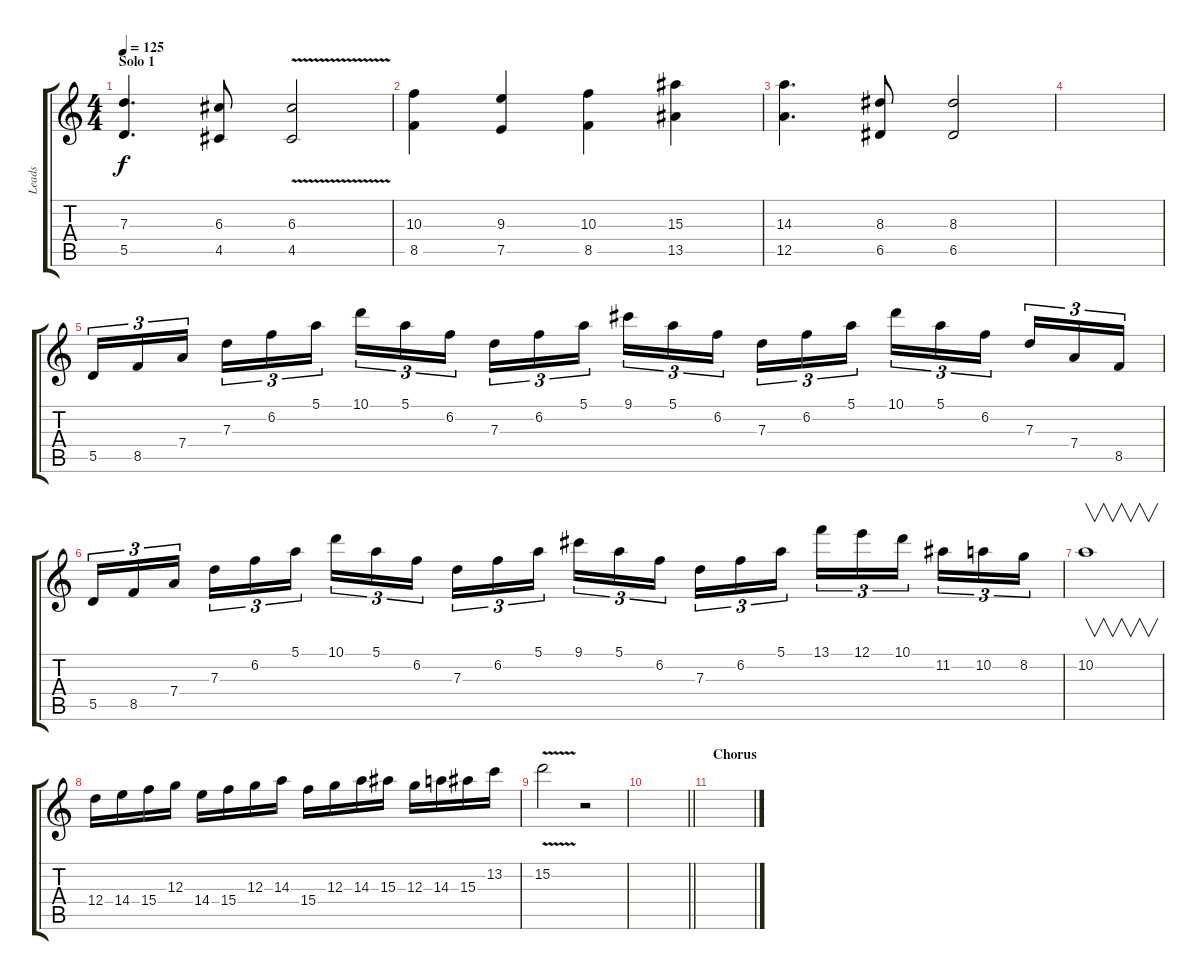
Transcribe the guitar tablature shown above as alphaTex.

\track ("Leads" "Leads") {instrument overdrivenguitar}
\staff {score tabs}
\tuning (E4 B3 G3 D3 A2 D2) {hide}
\ts (4 4)
\section ("" "Solo 1")
\tempo 125
\clef g2
\ks c
(7.3 5.5).4{d dy f} (6.3 4.5).8 (6.3{v} 4.5{v}).2 |
(10.3 8.5).4 (9.3 7.5).4 (10.3 8.5).4 (15.3 13.5).4 |
(14.3 12.5).4{d} (8.3 6.5).8 (8.3 6.5).2 |
|
5.5.16{tu (3 2)} 8.5.16{tu (3 2)} 7.4.16{tu (3 2) beam splitsecondary} 7.3.16{tu (3 2)} 6.2.16{tu (3 2)} 5.1.16{tu (3 2)} 10.1.16{tu (3 2)} 5.1.16{tu (3 2)} 6.2.16{tu (3 2) beam splitsecondary} 7.3.16{tu (3 2)} 6.2.16{tu (3 2)} 5.1.16{tu (3 2)} 9.1.16{tu (3 2)} 5.1.16{tu (3 2)} 6.2.16{tu (3 2) beam splitsecondary} 7.3.16{tu (3 2)} 6.2.16{tu (3 2)} 5.1.16{tu (3 2)} 10.1.16{tu (3 2)} 5.1.16{tu (3 2)} 6.2.16{tu (3 2) beam splitsecondary} 7.3.16{tu (3 2)} 7.4.16{tu (3 2)} 8.5.16{tu (3 2)} |
5.5.16{tu (3 2)} 8.5.16{tu (3 2)} 7.4.16{tu (3 2) beam splitsecondary} 7.3.16{tu (3 2)} 6.2.16{tu (3 2)} 5.1.16{tu (3 2)} 10.1.16{tu (3 2)} 5.1.16{tu (3 2)} 6.2.16{tu (3 2) beam splitsecondary} 7.3.16{tu (3 2)} 6.2.16{tu (3 2)} 5.1.16{tu (3 2)} 9.1.16{tu (3 2)} 5.1.16{tu (3 2)} 6.2.16{tu (3 2) beam splitsecondary} 7.3.16{tu (3 2)} 6.2.16{tu (3 2)} 5.1.16{tu (3 2)} 13.1.16{tu (3 2)} 12.1.16{tu (3 2)} 10.1.16{tu (3 2) beam splitsecondary} 11.2.16{tu (3 2)} 10.2.16{tu (3 2)} 8.2.16{tu (3 2)} |
10.2.1{v} |
12.4.16 14.4.16 15.4.16 12.3.16 14.4.16 15.4.16 12.3.16 14.3.16 15.4.16 12.3.16 14.3.16 15.3.16 12.3.16 14.3.16 15.3.16 13.2.16 |
15.2{v}.2{volume 13} r.2 |
\barLineRight lightlight
|
\section ("" "Chorus")
